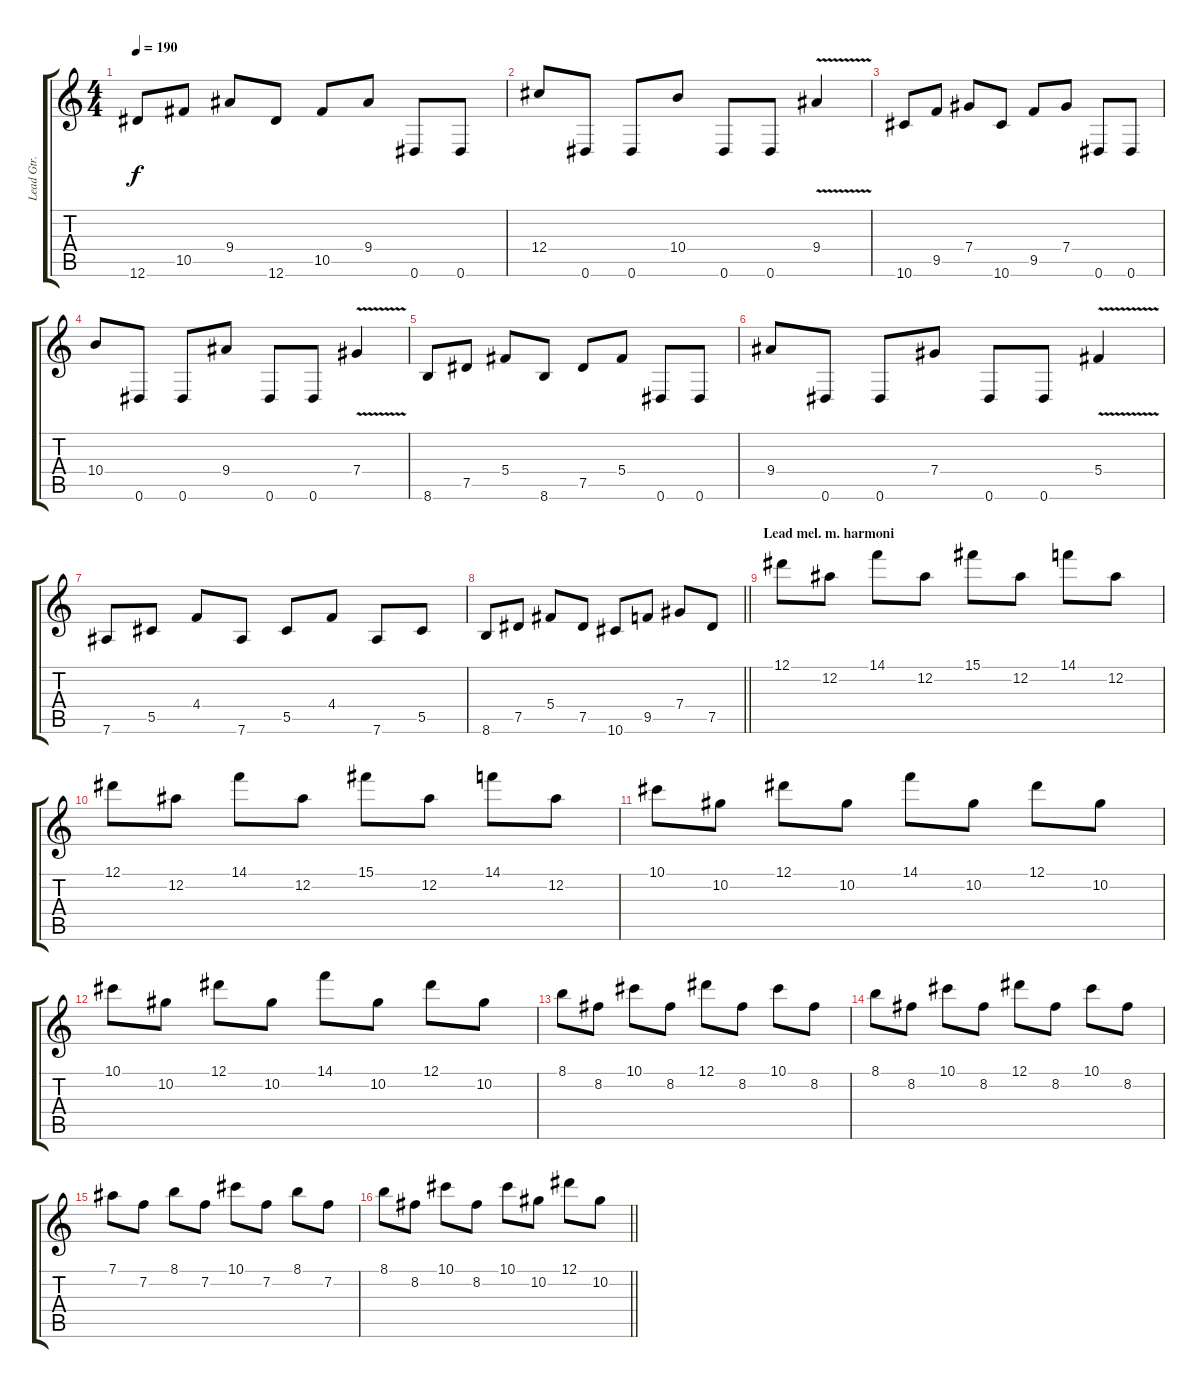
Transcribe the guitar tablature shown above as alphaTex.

\track ("Lead Gtr." "Lead Gtr.") {instrument distortionguitar}
\staff {score tabs}
\tuning (Eb4 Bb3 Gb3 Db3 Ab2 Eb2) {hide}
\ts (4 4)
\tempo 190
\clef g2
\ks c
12.6.8{dy f} 10.5.8 9.4.8 12.6.8 10.5.8 9.4.8 0.6.8 0.6.8 |
12.4.8 0.6.8 0.6.8 10.4.8 0.6.8 0.6.8 9.4{v}.4 |
10.6.8 9.5.8 7.4.8 10.6.8 9.5.8 7.4.8 0.6.8 0.6.8 |
10.4.8 0.6.8 0.6.8 9.4.8 0.6.8 0.6.8 7.4{v}.4 |
8.6.8 7.5.8 5.4.8 8.6.8 7.5.8 5.4.8 0.6.8 0.6.8 |
9.4.8 0.6.8 0.6.8 7.4.8 0.6.8 0.6.8 5.4{v}.4 |
7.6.8 5.5.8 4.4.8 7.6.8 5.5.8 4.4.8 7.6.8 5.5.8 |
\barLineRight lightlight
8.6.8 7.5.8 5.4.8 7.5.8 10.6.8 9.5.8 7.4.8 7.5.8 |
\section ("" "Lead mel. m. harmoni")
12.1.8 12.2.8 14.1.8 12.2.8 15.1.8 12.2.8 14.1.8 12.2.8 |
12.1.8 12.2.8 14.1.8 12.2.8 15.1.8 12.2.8 14.1.8 12.2.8 |
10.1.8 10.2.8 12.1.8 10.2.8 14.1.8 10.2.8 12.1.8 10.2.8 |
10.1.8 10.2.8 12.1.8 10.2.8 14.1.8 10.2.8 12.1.8 10.2.8 |
8.1.8 8.2.8 10.1.8 8.2.8 12.1.8 8.2.8 10.1.8 8.2.8 |
8.1.8 8.2.8 10.1.8 8.2.8 12.1.8 8.2.8 10.1.8 8.2.8 |
7.1.8 7.2.8 8.1.8 7.2.8 10.1.8 7.2.8 8.1.8 7.2.8 |
\barLineRight lightlight
8.1.8 8.2.8 10.1.8 8.2.8 10.1.8 10.2.8 12.1.8 10.2.8
